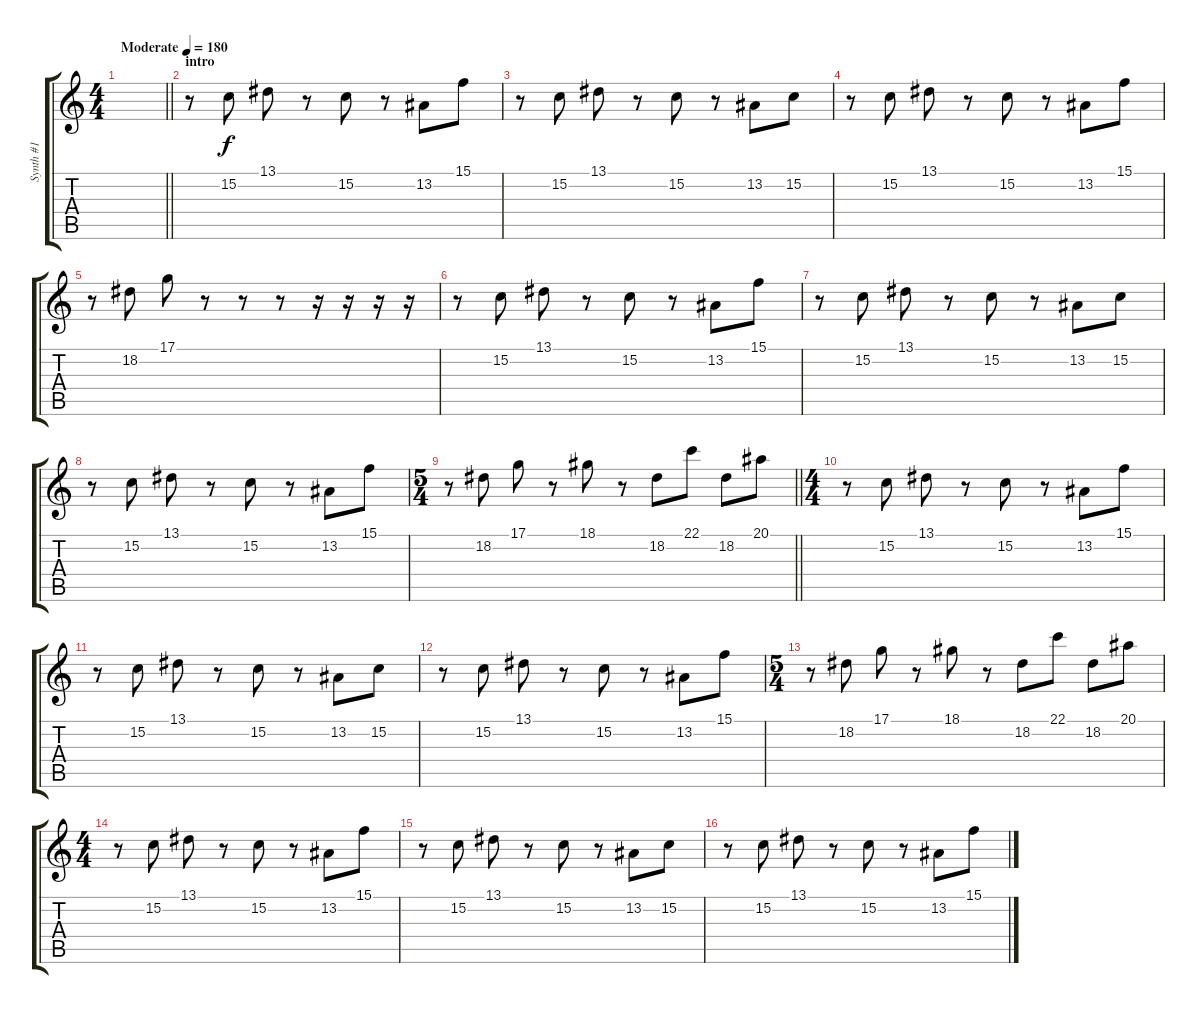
\track ("Synth #1" "Synth #1") {instrument electricpiano1}
\staff {score tabs}
\tuning (D4 A3 F3 C3 G2 C2) {hide}
\ts (4 4)
\tempo (180 "Moderate")
\clef g2
\barLineRight lightlight
\ks c
|
\section ("" "intro")
r.8{volume 16} 15.2.8 13.1.8 r.8 15.2.8 r.8 13.2.8 15.1.8 |
r.8 15.2.8 13.1.8 r.8 15.2.8 r.8 13.2.8 15.2.8 |
r.8 15.2.8 13.1.8 r.8 15.2.8 r.8 13.2.8 15.1.8 |
r.8 18.2.8 17.1.8 r.8 r.8 r.8 r.16 r.16 r.16 r.16 |
r.8 15.2.8 13.1.8 r.8 15.2.8 r.8 13.2.8 15.1.8 |
r.8 15.2.8 13.1.8 r.8 15.2.8 r.8 13.2.8 15.2.8 |
r.8 15.2.8 13.1.8 r.8 15.2.8 r.8 13.2.8 15.1.8 |
\ts (5 4)
\barLineRight lightlight
r.8 18.2.8 17.1.8 r.8 18.1.8 r.8 18.2.8 22.1.8 18.2.8 20.1.8 |
\ts (4 4)
r.8 15.2.8 13.1.8 r.8 15.2.8 r.8 13.2.8 15.1.8 |
r.8 15.2.8 13.1.8 r.8 15.2.8 r.8 13.2.8 15.2.8 |
r.8 15.2.8 13.1.8 r.8 15.2.8 r.8 13.2.8 15.1.8 |
\ts (5 4)
r.8 18.2.8 17.1.8 r.8 18.1.8 r.8 18.2.8 22.1.8 18.2.8 20.1.8 |
\ts (4 4)
r.8 15.2.8 13.1.8 r.8 15.2.8 r.8 13.2.8 15.1.8 |
r.8 15.2.8 13.1.8 r.8 15.2.8 r.8 13.2.8 15.2.8 |
r.8 15.2.8 13.1.8 r.8 15.2.8 r.8 13.2.8 15.1.8
